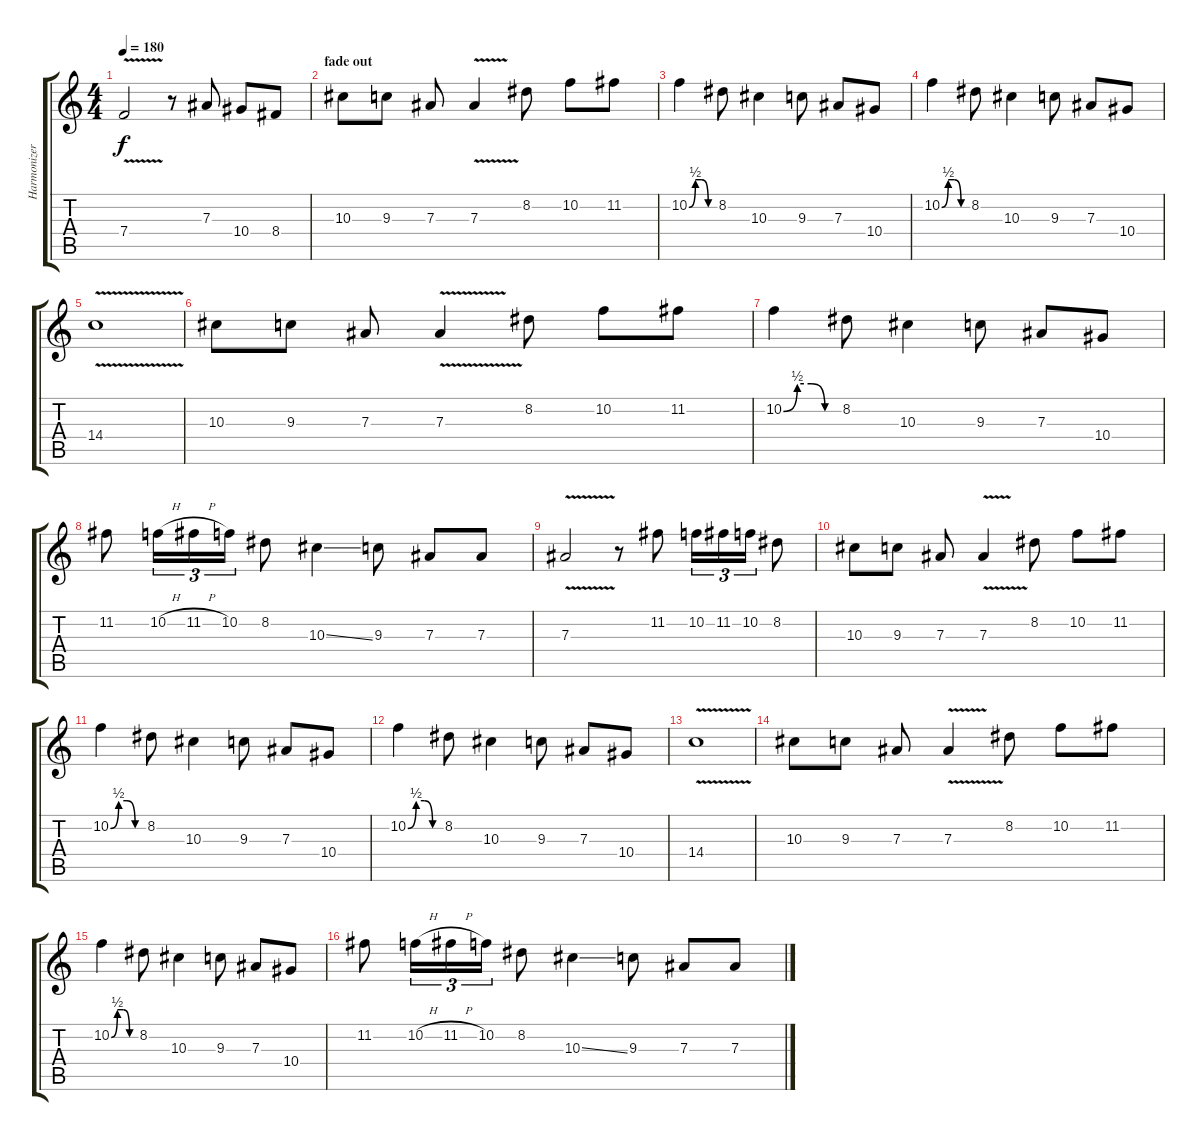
\track ("Harmonizer" "Harmonizer") {instrument distortionguitar}
\staff {score tabs}
\tuning (C4 G3 Eb3 Bb2 F2 C2) {hide}
\ts (4 4)
\tempo 180
\clef g2
\ks c
7.4{v}.2{dy f} r.8 7.3.8 10.4.8 8.4.8 |
\section ("" "fade out")
10.3.8{volume 12} 9.3.8 7.3.8 7.3{v}.4 8.2.8 10.2.8 11.2.8 |
10.2{be (custom 0 0 15 2 30 2 45 0 60 0)}.4 8.2.8 10.3.4 9.3.8 7.3.8 10.4.8 |
10.2{be (custom 0 0 15 2 30 2 45 0 60 0)}.4 8.2.8 10.3.4 9.3.8 7.3.8 10.4.8 |
14.4{v}.1{volume 11} |
10.3.8 9.3.8 7.3.8 7.3{v}.4 8.2.8 10.2.8 11.2.8 |
10.2{be (custom 0 0 15 2 30 2 45 0 60 0)}.4 8.2.8 10.3.4 9.3.8 7.3.8 10.4.8 |
11.2.8{volume 10} 10.2{h}.16{tu (3 2)} 11.2{h}.16{tu (3 2)} 10.2.16{tu (3 2)} 8.2.8 10.3{ss}.4 9.3.8 7.3.8 7.3.8 |
7.3{v}.2 r.8 11.2.8 10.2.16{tu (3 2)} 11.2.16{tu (3 2)} 10.2.16{tu (3 2)} 8.2.8 |
10.3.8 9.3.8 7.3.8 7.3{v}.4 8.2.8 10.2.8 11.2.8 |
10.2{be (custom 0 0 15 2 30 2 45 0 60 0)}.4{volume 9} 8.2.8 10.3.4 9.3.8 7.3.8 10.4.8 |
10.2{be (custom 0 0 15 2 30 2 45 0 60 0)}.4 8.2.8 10.3.4 9.3.8 7.3.8 10.4.8 |
14.4{v}.1 |
10.3.8{volume 9} 9.3.8 7.3.8 7.3{v}.4 8.2.8 10.2.8 11.2.8 |
10.2{be (custom 0 0 15 2 30 2 45 0 60 0)}.4 8.2.8 10.3.4 9.3.8 7.3.8 10.4.8 |
11.2.8 10.2{h}.16{tu (3 2)} 11.2{h}.16{tu (3 2)} 10.2.16{tu (3 2)} 8.2.8 10.3{ss}.4 9.3.8 7.3.8 7.3.8
